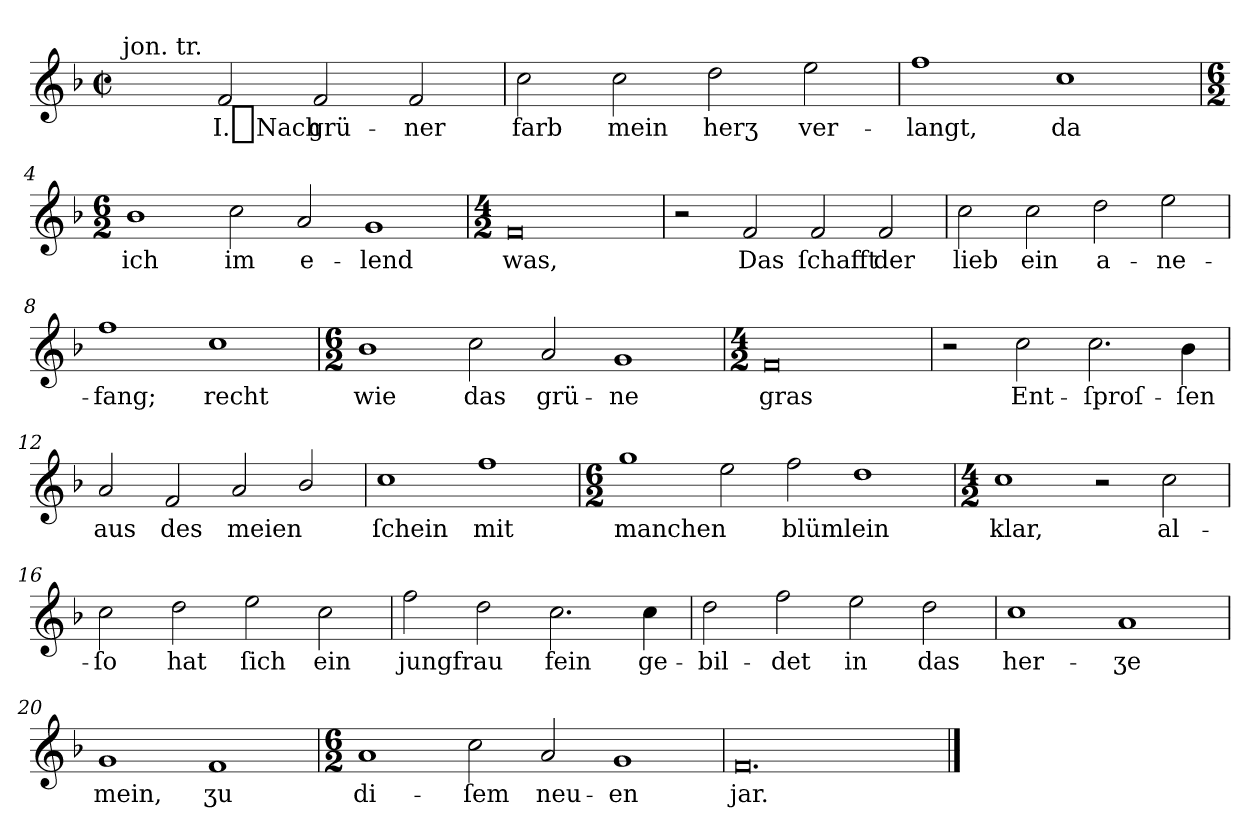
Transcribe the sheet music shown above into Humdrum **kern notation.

**kern	**text
*part1	*part1
*staff1	*staff1
*k[b-]	*
*F:ion	*
*M4/2	*
*met(c|)	*
=1	=1
!LO:TX:a:t=jon. tr.	!
2ryy	.
2f	I._Nach
2f	grü-
2f	-ner
=2	=2
2cc	farb
2cc	mein
2dd	herʒ
2ee	ver-
=3	=3
1ff	-langt,
1cc	da
=4	=4
*M6/2	*
1b-	ich
2cc	im
2a	e-
1g	-lend
=5	=5
*M4/2	*
0f	was,
=6	=6
2r	.
2f	Das
2f	ſchafft
2f	der
=7	=7
2cc	lieb
2cc	ein
2dd	a-
2ee	-ne-
=8	=8
1ff	-fang;
1cc	recht
=9	=9
*M6/2	*
1b-	wie
2cc	das
2a	grü-
1g	-ne
=10	=10
*M4/2	*
0f	gras
=11	=11
2r	.
2cc	Ent-
2.cc	-ſproſ-
4b-	-ſen
=12	=12
2a	aus
2f	des
2a	meien
2b-/	.
=13	=13
1cc	ſchein
1ff	mit
=14	=14
*M6/2	*
1gg	manchen
2ee	.
2ff	blümlein
1dd	.
=10	=10
*M4/2	*
1cc	klar,
2r	.
2cc	al-
=16	=16
2cc	-ſo
2dd	hat
2ee	ſich
2cc	ein
=17	=17
2ff	jungfrau
2dd	.
2.cc	fein
4cc	ge-
=18	=18
2dd	-bil-
2ff	-det
2ee	in
2dd	das
=19	=19
1cc	her-
1a	-ʒe
=20	=20
1g	mein,
1f	ʒu
=21	=21
*M6/2	*
1a	di-
2cc	-ſem
2a	neu-
1g	-en
=22	=22
0.f/	jar.
==	==
*-	*-
